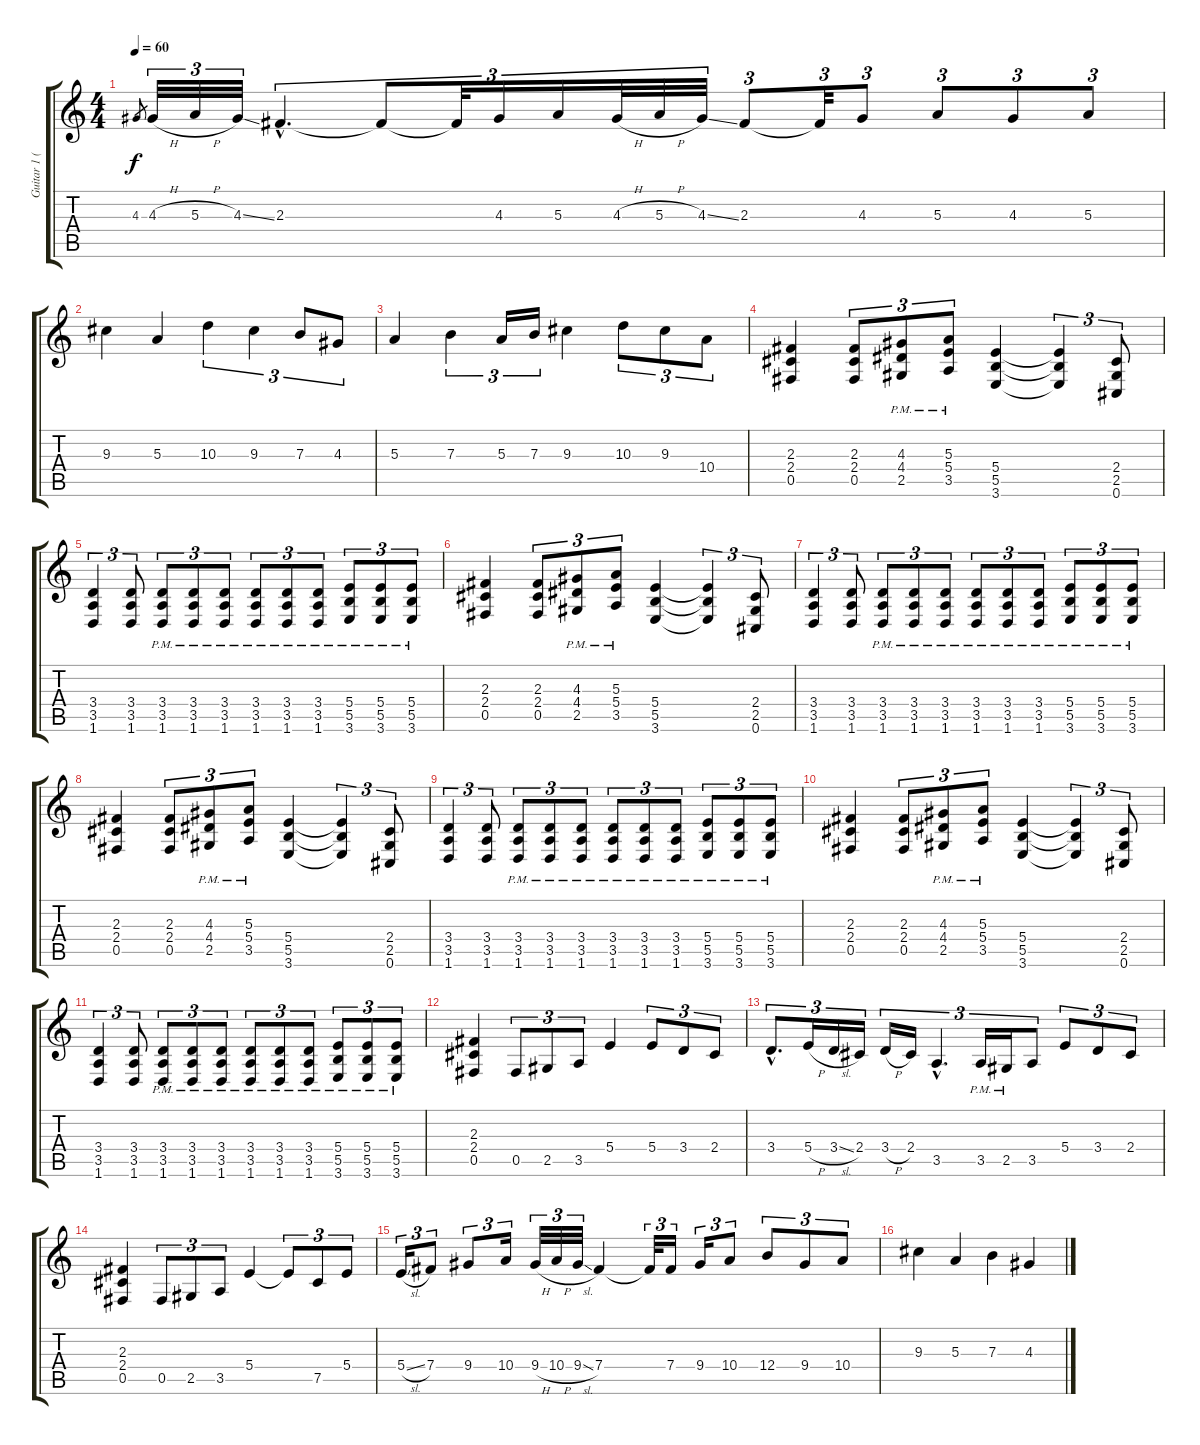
\track ("Guitar 1 (Distortion)" "Guitar 1 (") {instrument distortionguitar}
\staff {score tabs}
\tuning (Db4 Ab3 E3 B2 Gb2 Db2) {hide}
\ts (4 4)
\tempo 60
\clef g2
\ks c
4.3.8{gr dy f} 4.3{h}.32{tu (3 2)} 5.3{h}.32{tu (3 2)} 4.3{ss}.32{tu (3 2)} 2.3{hac}.4{d tu (3 2)} 2.3{t}.8{tu (3 2)} 2.3{t}.32{tu (3 2)} 4.3.16{tu (3 2)} 5.3.16{tu (3 2)} 4.3{h}.32{tu (3 2)} 5.3{h}.32{tu (3 2)} 4.3{ss}.32{tu (3 2)} 2.3.8{tu (3 2)} 2.3{t}.32{tu (3 2)} 4.3.8{tu (3 2)} 5.3.8{tu (3 2)} 4.3.8{tu (3 2)} 5.3.8{tu (3 2)} |
9.3.4 5.3.4 10.3.4{tu (3 2)} 9.3.4{tu (3 2)} 7.3.8{tu (3 2)} 4.3.8{tu (3 2)} |
5.3.4 7.3.4{tu (3 2)} 5.3.16{tu (3 2)} 7.3.16{tu (3 2)} 9.3.4 10.3.8{tu (3 2)} 9.3.8{tu (3 2)} 10.4.8{tu (3 2)} |
(2.3 2.4 0.5).4 (2.3 2.4 0.5).8{tu (3 2)} (4.3{pm} 4.4{pm} 2.5{pm}).8{tu (3 2)} (5.3{pm} 5.4{pm} 3.5{pm}).8{tu (3 2)} (5.4 5.5 3.6).4 (5.4{t} 5.5{t} 3.6{t}).4{tu (3 2)} (2.4 2.5 0.6).8{tu (3 2)} |
(3.4 3.5 1.6).4{tu (3 2)} (3.4 3.5 1.6).8{tu (3 2)} (3.4{pm} 3.5{pm} 1.6{pm}).8{tu (3 2)} (3.4{pm} 3.5{pm} 1.6{pm}).8{tu (3 2)} (3.4{pm} 3.5{pm} 1.6{pm}).8{tu (3 2)} (3.4{pm} 3.5{pm} 1.6{pm}).8{tu (3 2)} (3.4{pm} 3.5{pm} 1.6{pm}).8{tu (3 2)} (3.4{pm} 3.5{pm} 1.6{pm}).8{tu (3 2)} (5.4{pm} 5.5{pm} 3.6{pm}).8{tu (3 2)} (5.4{pm} 5.5{pm} 3.6{pm}).8{tu (3 2)} (5.4{pm} 5.5{pm} 3.6{pm}).8{tu (3 2)} |
(2.3 2.4 0.5).4 (2.3 2.4 0.5).8{tu (3 2)} (4.3{pm} 4.4{pm} 2.5{pm}).8{tu (3 2)} (5.3{pm} 5.4{pm} 3.5{pm}).8{tu (3 2)} (5.4 5.5 3.6).4 (5.4{t} 5.5{t} 3.6{t}).4{tu (3 2)} (2.4 2.5 0.6).8{tu (3 2)} |
(3.4 3.5 1.6).4{tu (3 2)} (3.4 3.5 1.6).8{tu (3 2)} (3.4{pm} 3.5{pm} 1.6{pm}).8{tu (3 2)} (3.4{pm} 3.5{pm} 1.6{pm}).8{tu (3 2)} (3.4{pm} 3.5{pm} 1.6{pm}).8{tu (3 2)} (3.4{pm} 3.5{pm} 1.6{pm}).8{tu (3 2)} (3.4{pm} 3.5{pm} 1.6{pm}).8{tu (3 2)} (3.4{pm} 3.5{pm} 1.6{pm}).8{tu (3 2)} (5.4{pm} 5.5{pm} 3.6{pm}).8{tu (3 2)} (5.4{pm} 5.5{pm} 3.6{pm}).8{tu (3 2)} (5.4{pm} 5.5{pm} 3.6{pm}).8{tu (3 2)} |
(2.3 2.4 0.5).4 (2.3 2.4 0.5).8{tu (3 2)} (4.3{pm} 4.4{pm} 2.5{pm}).8{tu (3 2)} (5.3{pm} 5.4{pm} 3.5{pm}).8{tu (3 2)} (5.4 5.5 3.6).4 (5.4{t} 5.5{t} 3.6{t}).4{tu (3 2)} (2.4 2.5 0.6).8{tu (3 2)} |
(3.4 3.5 1.6).4{tu (3 2)} (3.4 3.5 1.6).8{tu (3 2)} (3.4{pm} 3.5{pm} 1.6{pm}).8{tu (3 2)} (3.4{pm} 3.5{pm} 1.6{pm}).8{tu (3 2)} (3.4{pm} 3.5{pm} 1.6{pm}).8{tu (3 2)} (3.4{pm} 3.5{pm} 1.6{pm}).8{tu (3 2)} (3.4{pm} 3.5{pm} 1.6{pm}).8{tu (3 2)} (3.4{pm} 3.5{pm} 1.6{pm}).8{tu (3 2)} (5.4{pm} 5.5{pm} 3.6{pm}).8{tu (3 2)} (5.4{pm} 5.5{pm} 3.6{pm}).8{tu (3 2)} (5.4{pm} 5.5{pm} 3.6{pm}).8{tu (3 2)} |
(2.3 2.4 0.5).4 (2.3 2.4 0.5).8{tu (3 2)} (4.3{pm} 4.4{pm} 2.5{pm}).8{tu (3 2)} (5.3{pm} 5.4{pm} 3.5{pm}).8{tu (3 2)} (5.4 5.5 3.6).4 (5.4{t} 5.5{t} 3.6{t}).4{tu (3 2)} (2.4 2.5 0.6).8{tu (3 2)} |
(3.4 3.5 1.6).4{tu (3 2)} (3.4 3.5 1.6).8{tu (3 2)} (3.4{pm} 3.5{pm} 1.6{pm}).8{tu (3 2)} (3.4{pm} 3.5{pm} 1.6{pm}).8{tu (3 2)} (3.4{pm} 3.5{pm} 1.6{pm}).8{tu (3 2)} (3.4{pm} 3.5{pm} 1.6{pm}).8{tu (3 2)} (3.4{pm} 3.5{pm} 1.6{pm}).8{tu (3 2)} (3.4{pm} 3.5{pm} 1.6{pm}).8{tu (3 2)} (5.4{pm} 5.5{pm} 3.6{pm}).8{tu (3 2)} (5.4{pm} 5.5{pm} 3.6{pm}).8{tu (3 2)} (5.4{pm} 5.5{pm} 3.6{pm}).8{tu (3 2)} |
(2.3 2.4 0.5).4 0.5.8{tu (3 2)} 2.5.8{tu (3 2)} 3.5.8{tu (3 2)} 5.4.4 5.4.8{tu (3 2)} 3.4.8{tu (3 2)} 2.4.8{tu (3 2)} |
3.4{hac}.8{d tu (3 2)} 5.4{h}.16{tu (3 2)} 3.4{sl}.16{tu (3 2)} 2.4.16{tu (3 2)} 3.4{h}.16{tu (3 2)} 2.4.16{tu (3 2)} 3.5{hac}.4{d tu (3 2)} 3.5{pm}.16{tu (3 2)} 2.5{pm}.16{tu (3 2)} 3.5.8{tu (3 2)} 5.4.8{tu (3 2)} 3.4.8{tu (3 2)} 2.4.8{tu (3 2)} |
(2.3 2.4 0.5).4 0.5.8{tu (3 2)} 2.5.8{tu (3 2)} 3.5.8{tu (3 2)} 5.4.4 5.4{t}.8{tu (3 2)} 7.5.8{tu (3 2)} 5.4.8{tu (3 2)} |
5.4{sl}.16{tu (3 2)} 7.4.8{tu (3 2)} 9.4.8{tu (3 2)} 10.4.16{tu (3 2)} 9.4{h}.32{tu (3 2)} 10.4{h}.32{tu (3 2)} 9.4{sl}.32{tu (3 2)} 7.4.4 7.4{t}.32{tu (3 2)} 7.4.16{tu (3 2)} 9.4.16{tu (3 2)} 10.4.8{tu (3 2)} 12.4.8{tu (3 2)} 9.4.8{tu (3 2)} 10.4.8{tu (3 2)} |
9.3.4 5.3.4 7.3.4 4.3.4
